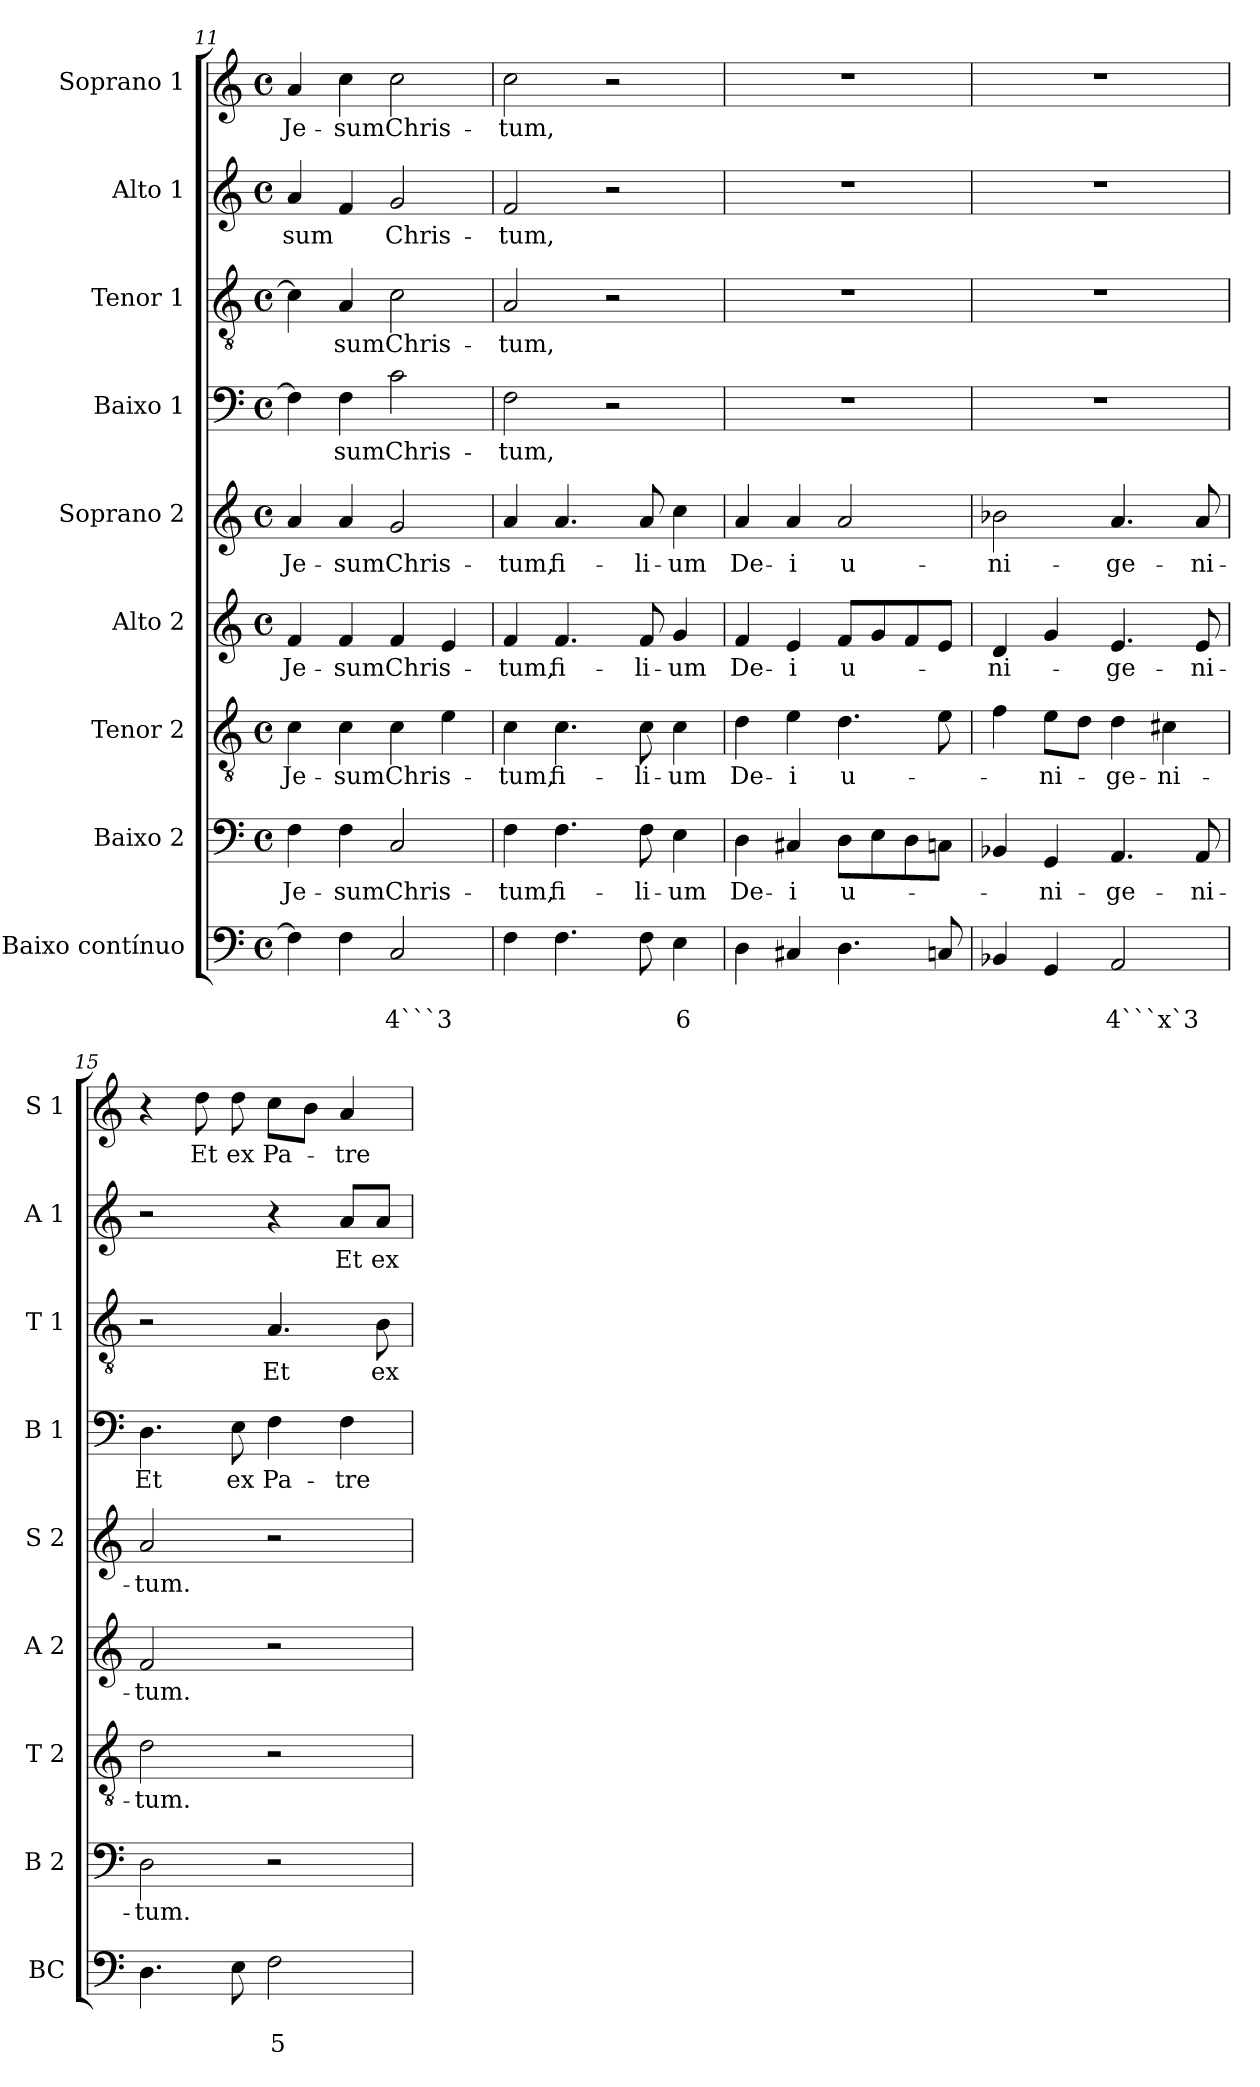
**kern	**text	**text	**kern	**text	**kern	**text	**kern	**text	**kern	**text	**kern	**text	**kern	**text	**kern	**text	**kern	**text
*part9	*part9	*part9	*part8	*part8	*part7	*part7	*part6	*part6	*part5	*part5	*part4	*part4	*part3	*part3	*part2	*part2	*part1	*part1
*staff9	*staff9	*staff9	*staff8	*staff8	*staff7	*staff7	*staff6	*staff6	*staff5	*staff5	*staff4	*staff4	*staff3	*staff3	*staff2	*staff2	*staff1	*staff1
*I"Baixo contínuo	*	*	*I"Baixo 2	*	*I"Tenor 2	*	*I"Alto 2	*	*I"Soprano 2	*	*I"Baixo 1	*	*I"Tenor 1	*	*I"Alto 1	*	*I"Soprano 1	*
*I'BC	*	*	*I'B 2	*	*I'T 2	*	*I'A 2	*	*I'S 2	*	*I'B 1	*	*I'T 1	*	*I'A 1	*	*I'S 1	*
*clefF4	*	*	*clefF4	*	*clefGv2	*	*clefG2	*	*clefG2	*	*clefF4	*	*clefGv2	*	*clefG2	*	*clefG2	*
*k[]	*	*	*k[]	*	*k[]	*	*k[]	*	*k[]	*	*k[]	*	*k[]	*	*k[]	*	*k[]	*
*C:	*	*	*C:	*	*C:	*	*C:	*	*C:	*	*C:	*	*C:	*	*C:	*	*C:	*
*M4/4	*	*	*M4/4	*	*M4/4	*	*M4/4	*	*M4/4	*	*M4/4	*	*M4/4	*	*M4/4	*	*M4/4	*
*met(c)	*	*	*met(c)	*	*met(c)	*	*met(c)	*	*met(c)	*	*met(c)	*	*met(c)	*	*met(c)	*	*met(c)	*
=11	=11	=11	=11	=11	=11	=11	=11	=11	=11	=11	=11	=11	=11	=11	=11	=11	=11	=11
!	!	!	!	!LO:LY:b	!	!LO:LY:b	!	!LO:LY:b	!	!LO:LY:b	!	!	!	!	!	!LO:LY:b	!	!LO:LY:b
4F\]	.	.	4F\	Je-	4c\	Je-	4f/	Je-	4a/	Je-	4F\]	.	4c\]	.	4a/	-sum	4a/	Je-
!	!	!	!	!LO:LY:b	!	!LO:LY:b	!	!LO:LY:b	!	!LO:LY:b	!	!LO:LY:b	!	!LO:LY:b	!	!	!	!LO:LY:b
4F\	.	.	4F\	-sum	4c\	-sum	4f/	-sum	4a/	-sum	4F\	-sum	4A/	-sum	4f/	.	4cc\	-sum
!	!	!LO:LY:b	!	!LO:LY:b	!	!LO:LY:b	!	!LO:LY:b	!	!LO:LY:b	!	!LO:LY:b	!	!LO:LY:b	!	!LO:LY:b	!	!LO:LY:b
2C/	.	4```3	2C/	Chris-	4c\	Chris-	4f/	Chris-	2g/	Chris-	2c\	Chris-	2c\	Chris-	2g/	Chris-	2cc\	Chris-
.	.	.	.	.	4e\	.	4e/	.	.	.	.	.	.	.	.	.	.	.
=12	=12	=12	=12	=12	=12	=12	=12	=12	=12	=12	=12	=12	=12	=12	=12	=12	=12	=12
!	!	!	!	!LO:LY:b	!	!LO:LY:b	!	!LO:LY:b	!	!LO:LY:b	!	!LO:LY:b	!	!LO:LY:b	!	!LO:LY:b	!	!LO:LY:b
4F\	.	.	4F\	-tum,	4c\	-tum,	4f/	-tum,	4a/	-tum,	2F\	-tum,	2A/	-tum,	2f/	-tum,	2cc\	-tum,
!	!	!	!	!LO:LY:b	!	!LO:LY:b	!	!LO:LY:b	!	!LO:LY:b	!	!	!	!	!	!	!	!
4.F\	.	.	4.F\	fi-	4.c\	fi-	4.f/	fi-	4.a/	fi-	.	.	.	.	.	.	.	.
.	.	.	.	.	.	.	.	.	.	.	2r	.	2r	.	2r	.	2r	.
!	!	!	!	!LO:LY:b	!	!LO:LY:b	!	!LO:LY:b	!	!LO:LY:b	!	!	!	!	!	!	!	!
8F\	.	.	8F\	-li-	8c\	-li-	8f/	-li-	8a/	-li-	.	.	.	.	.	.	.	.
!	!	!LO:LY:b	!	!LO:LY:b	!	!LO:LY:b	!	!LO:LY:b	!	!LO:LY:b	!	!	!	!	!	!	!	!
4E\	.	6	4E\	-um	4c\	-um	4g/	-um	4cc\	-um	.	.	.	.	.	.	.	.
=13	=13	=13	=13	=13	=13	=13	=13	=13	=13	=13	=13	=13	=13	=13	=13	=13	=13	=13
!	!	!	!	!LO:LY:b	!	!LO:LY:b	!	!LO:LY:b	!	!LO:LY:b	!	!	!	!	!	!	!	!
4D\	.	.	4D\	De-	4d\	De-	4f/	De-	4a/	De-	1r	.	1r	.	1r	.	1r	.
!	!	!	!	!LO:LY:b	!	!LO:LY:b	!	!LO:LY:b	!	!LO:LY:b	!	!	!	!	!	!	!	!
4C#X/	.	.	4C#X/	-i	4e\	-i	4e/	-i	4a/	-i	.	.	.	.	.	.	.	.
!	!	!	!	!LO:LY:b	!	!LO:LY:b	!	!LO:LY:b	!	!LO:LY:b	!	!	!	!	!	!	!	!
4.D\	.	.	8D\L	u-	4.d\	u-	8f/L	u-	2a/	u-	.	.	.	.	.	.	.	.
.	.	.	8E\	.	.	.	8g/	.	.	.	.	.	.	.	.	.	.	.
.	.	.	8D\	.	.	.	8f/	.	.	.	.	.	.	.	.	.	.	.
8Cn/	.	.	8Cn\J	.	8e\	.	8e/J	.	.	.	.	.	.	.	.	.	.	.
!!LO:PB:g=z
=14	=14	=14	=14	=14	=14	=14	=14	=14	=14	=14	=14	=14	=14	=14	=14	=14	=14	=14
!	!	!	!	!	!	!	!	!LO:LY:b	!	!LO:LY:b	!	!	!	!	!	!	!	!
4BB-X/	.	.	4BB-X/	.	4f\	.	4d/	-ni-	2b-X\	-ni-	1r	.	1r	.	1r	.	1r	.
!	!	!	!	!LO:LY:b	!	!LO:LY:b	!	!	!	!	!	!	!	!	!	!	!	!
4GG/	.	.	4GG/	-ni-	8e\L	-ni-	4g/	.	.	.	.	.	.	.	.	.	.	.
.	.	.	.	.	8d\J	.	.	.	.	.	.	.	.	.	.	.	.	.
!	!	!LO:LY:b	!	!LO:LY:b	!	!LO:LY:b	!	!LO:LY:b	!	!LO:LY:b	!	!	!	!	!	!	!	!
2AA/	.	4```x`3	4.AA/	-ge-	4d\	-ge-	4.e/	-ge-	4.a/	-ge-	.	.	.	.	.	.	.	.
!	!	!	!	!	!	!LO:LY:b	!	!	!	!	!	!	!	!	!	!	!	!
.	.	.	.	.	4c#X\	-ni-	.	.	.	.	.	.	.	.	.	.	.	.
!	!	!	!	!LO:LY:b	!	!	!	!LO:LY:b	!	!LO:LY:b	!	!	!	!	!	!	!	!
.	.	.	8AA/	-ni-	.	.	8e/	-ni-	8a/	-ni-	.	.	.	.	.	.	.	.
=15	=15	=15	=15	=15	=15	=15	=15	=15	=15	=15	=15	=15	=15	=15	=15	=15	=15	=15
!	!	!	!	!LO:LY:b	!	!LO:LY:b	!	!LO:LY:b	!	!LO:LY:b	!	!LO:LY:b	!	!	!	!	!	!
4.D\	.	.	2D\	-tum.	2d\	-tum.	2f/	-tum.	2a/	-tum.	4.D\	Et	2r	.	2r	.	4r	.
!	!	!	!	!	!	!	!	!	!	!	!	!	!	!	!	!	!	!LO:LY:b
.	.	.	.	.	.	.	.	.	.	.	.	.	.	.	.	.	8dd\	Et
!	!	!	!	!	!	!	!	!	!	!	!	!LO:LY:b	!	!	!	!	!	!LO:LY:b
8E\	.	.	.	.	.	.	.	.	.	.	8E\	ex	.	.	.	.	8dd\	ex
!	!	!LO:LY:b	!	!	!	!	!	!	!	!	!	!LO:LY:b	!	!LO:LY:b	!	!	!	!LO:LY:b
2F\	.	5	2r	.	2r	.	2r	.	2r	.	4F\	Pa-	4.A/	Et	4r	.	8cc\L	Pa-
.	.	.	.	.	.	.	.	.	.	.	.	.	.	.	.	.	8b\J	.
!	!	!	!	!	!	!	!	!	!	!	!	!LO:LY:b	!	!	!	!LO:LY:b	!	!LO:LY:b
.	.	.	.	.	.	.	.	.	.	.	4F\	-tre	.	.	8a/L	Et	4a/	-tre
!	!	!	!	!	!	!	!	!	!	!	!	!	!	!LO:LY:b	!	!LO:LY:b	!	!
.	.	.	.	.	.	.	.	.	.	.	.	.	8B\	ex	8a/J	ex	.	.
=	=	=	=	=	=	=	=	=	=	=	=	=	=	=	=	=	=	=
*-	*-	*-	*-	*-	*-	*-	*-	*-	*-	*-	*-	*-	*-	*-	*-	*-	*-	*-
